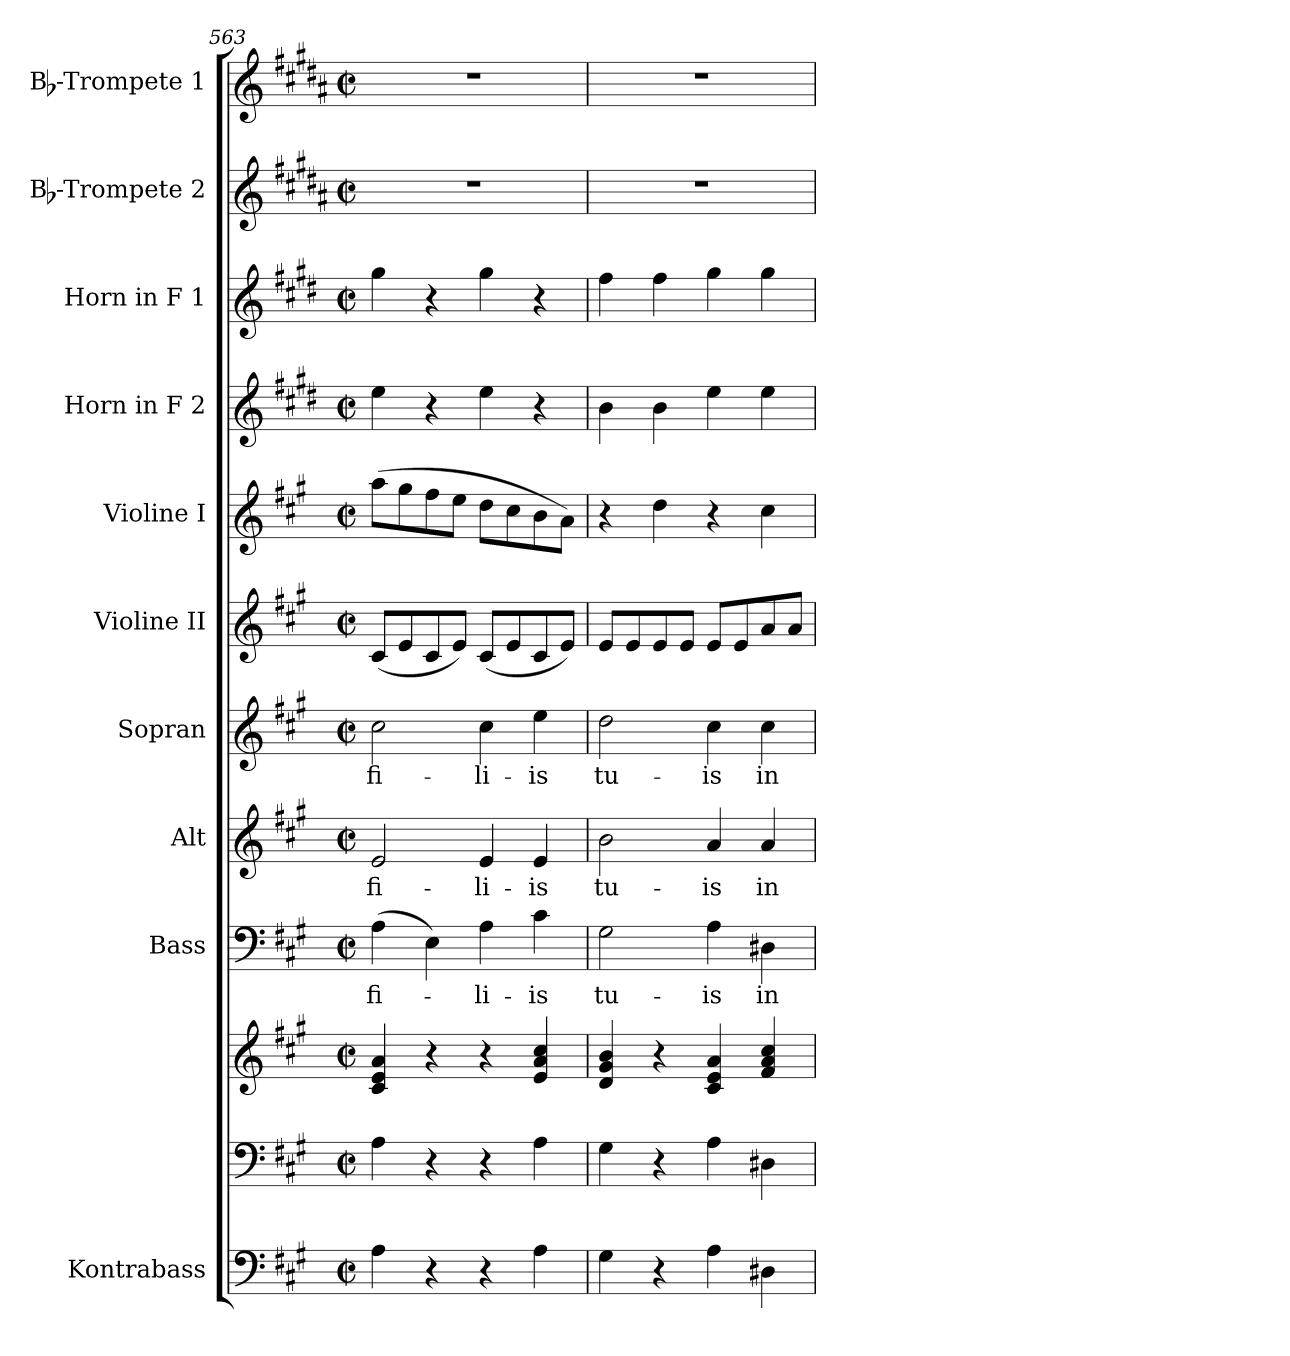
**kern	**kern	**kern	**kern	**text	**kern	**text	**kern	**text	**kern	**kern	**kern	**kern	**kern	**kern
*part11	*part10	*part10	*part9	*part9	*part8	*part8	*part7	*part7	*part6	*part5	*part4	*part3	*part2	*part1
*staff12	*staff11	*staff10	*staff9	*staff9	*staff8	*staff8	*staff7	*staff7	*staff6	*staff5	*staff4	*staff3	*staff2	*staff1
*I"Kontrabass	*	*	*I"Bass	*	*I"Alt	*	*I"Sopran	*	*I"Violine II	*I"Violine I	*I"Horn in F 2	*I"Horn in F 1	*I"Bb-Trompete 2	*I"Bb-Trompete 1
*I'Kb.	*	*	*I'B.	*	*I'A.	*	*I'S.	*	*I'Vl. II	*I'Vl. I	*	*	*I'Bb Trp. 2	*I'Bb Trp. 1
*clefF4	*clefF4	*clefG2	*clefF4	*	*clefG2	*	*clefG2	*	*clefG2	*clefG2	*clefG2	*clefG2	*clefG2	*clefG2
*ITrd7c12	*	*	*	*	*	*	*	*	*	*	*ITrd4c7	*ITrd4c7	*ITrd1c2	*ITrd1c2
*k[f#c#g#]	*k[f#c#g#]	*k[f#c#g#]	*k[f#c#g#]	*	*k[f#c#g#]	*	*k[f#c#g#]	*	*k[f#c#g#]	*k[f#c#g#]	*k[f#c#g#]	*k[f#c#g#]	*k[f#c#g#]	*k[f#c#g#]
*A:	*A:	*A:	*A:	*	*A:	*	*A:	*	*A:	*A:	*A:	*A:	*A:	*A:
*M2/2	*M2/2	*M2/2	*M2/2	*	*M2/2	*	*M2/2	*	*M2/2	*M2/2	*M2/2	*M2/2	*M2/2	*M2/2
*met(c|)	*met(c|)	*met(c|)	*met(c|)	*	*met(c|)	*	*met(c|)	*	*met(c|)	*met(c|)	*met(c|)	*met(c|)	*met(c|)	*met(c|)
=563	=563	=563	=563	=563	=563	=563	=563	=563	=563	=563	=563	=563	=563	=563
!	!	!	!	!LO:LY:b	!	!LO:LY:b	!	!LO:LY:b	!	!	!	!	!	!
4AA\	4A\	4c#/ 4e/ 4a/	(>4A\	fi-	2e/	fi-	2cc#\	fi-	(<8c#/L	(>8aa\L	4a\	4cc#\	1r	1r
.	.	.	.	.	.	.	.	.	8e/	8gg#\	.	.	.	.
4r	4r	4r	4E\)	.	.	.	.	.	8c#/	8ff#\	4r	4r	.	.
.	.	.	.	.	.	.	.	.	8e/J)	8ee\J	.	.	.	.
!	!	!	!	!LO:LY:b	!	!LO:LY:b	!	!LO:LY:b	!	!	!	!	!	!
4r	4r	4r	4A\	-li-	4e/	-li-	4cc#\	-li-	(<8c#/L	8dd\L	4a\	4cc#\	.	.
.	.	.	.	.	.	.	.	.	8e/	8cc#\	.	.	.	.
!	!	!	!	!LO:LY:b	!	!LO:LY:b	!	!LO:LY:b	!	!	!	!	!	!
4AA\	4A\	4e/ 4a/ 4cc#/	4c#\	-is	4e/	-is	4ee\	-is	8c#/	8b\	4r	4r	.	.
.	.	.	.	.	.	.	.	.	8e/J)	8a\J)	.	.	.	.
=564	=564	=564	=564	=564	=564	=564	=564	=564	=564	=564	=564	=564	=564	=564
!	!	!	!	!LO:LY:b	!	!LO:LY:b	!	!LO:LY:b	!	!	!	!	!	!
4GG#\	4G#\	4d/ 4g#/ 4b/	2G#\	tu-	2b\	tu-	2dd\	tu-	8e/L	4r	4e\	4b\	1r	1r
.	.	.	.	.	.	.	.	.	8e/	.	.	.	.	.
4r	4r	4r	.	.	.	.	.	.	8e/	4dd\	4e\	4b\	.	.
.	.	.	.	.	.	.	.	.	8e/J	.	.	.	.	.
!	!	!	!	!LO:LY:b	!	!LO:LY:b	!	!LO:LY:b	!	!	!	!	!	!
4AA\	4A\	4c#/ 4e/ 4a/	4A\	-is	4a/	-is	4cc#\	-is	8e/L	4r	4a\	4cc#\	.	.
.	.	.	.	.	.	.	.	.	8e/	.	.	.	.	.
!	!	!	!	!LO:LY:b	!	!LO:LY:b	!	!LO:LY:b	!	!	!	!	!	!
4DD#X\	4D#X\	4f#/ 4a/ 4cc#/	4D#X\	in	4a/	in	4cc#\	in	8a/	4cc#\	4a\	4cc#\	.	.
.	.	.	.	.	.	.	.	.	8a/J	.	.	.	.	.
=	=	=	=	=	=	=	=	=	=	=	=	=	=	=
*-	*-	*-	*-	*-	*-	*-	*-	*-	*-	*-	*-	*-	*-	*-
